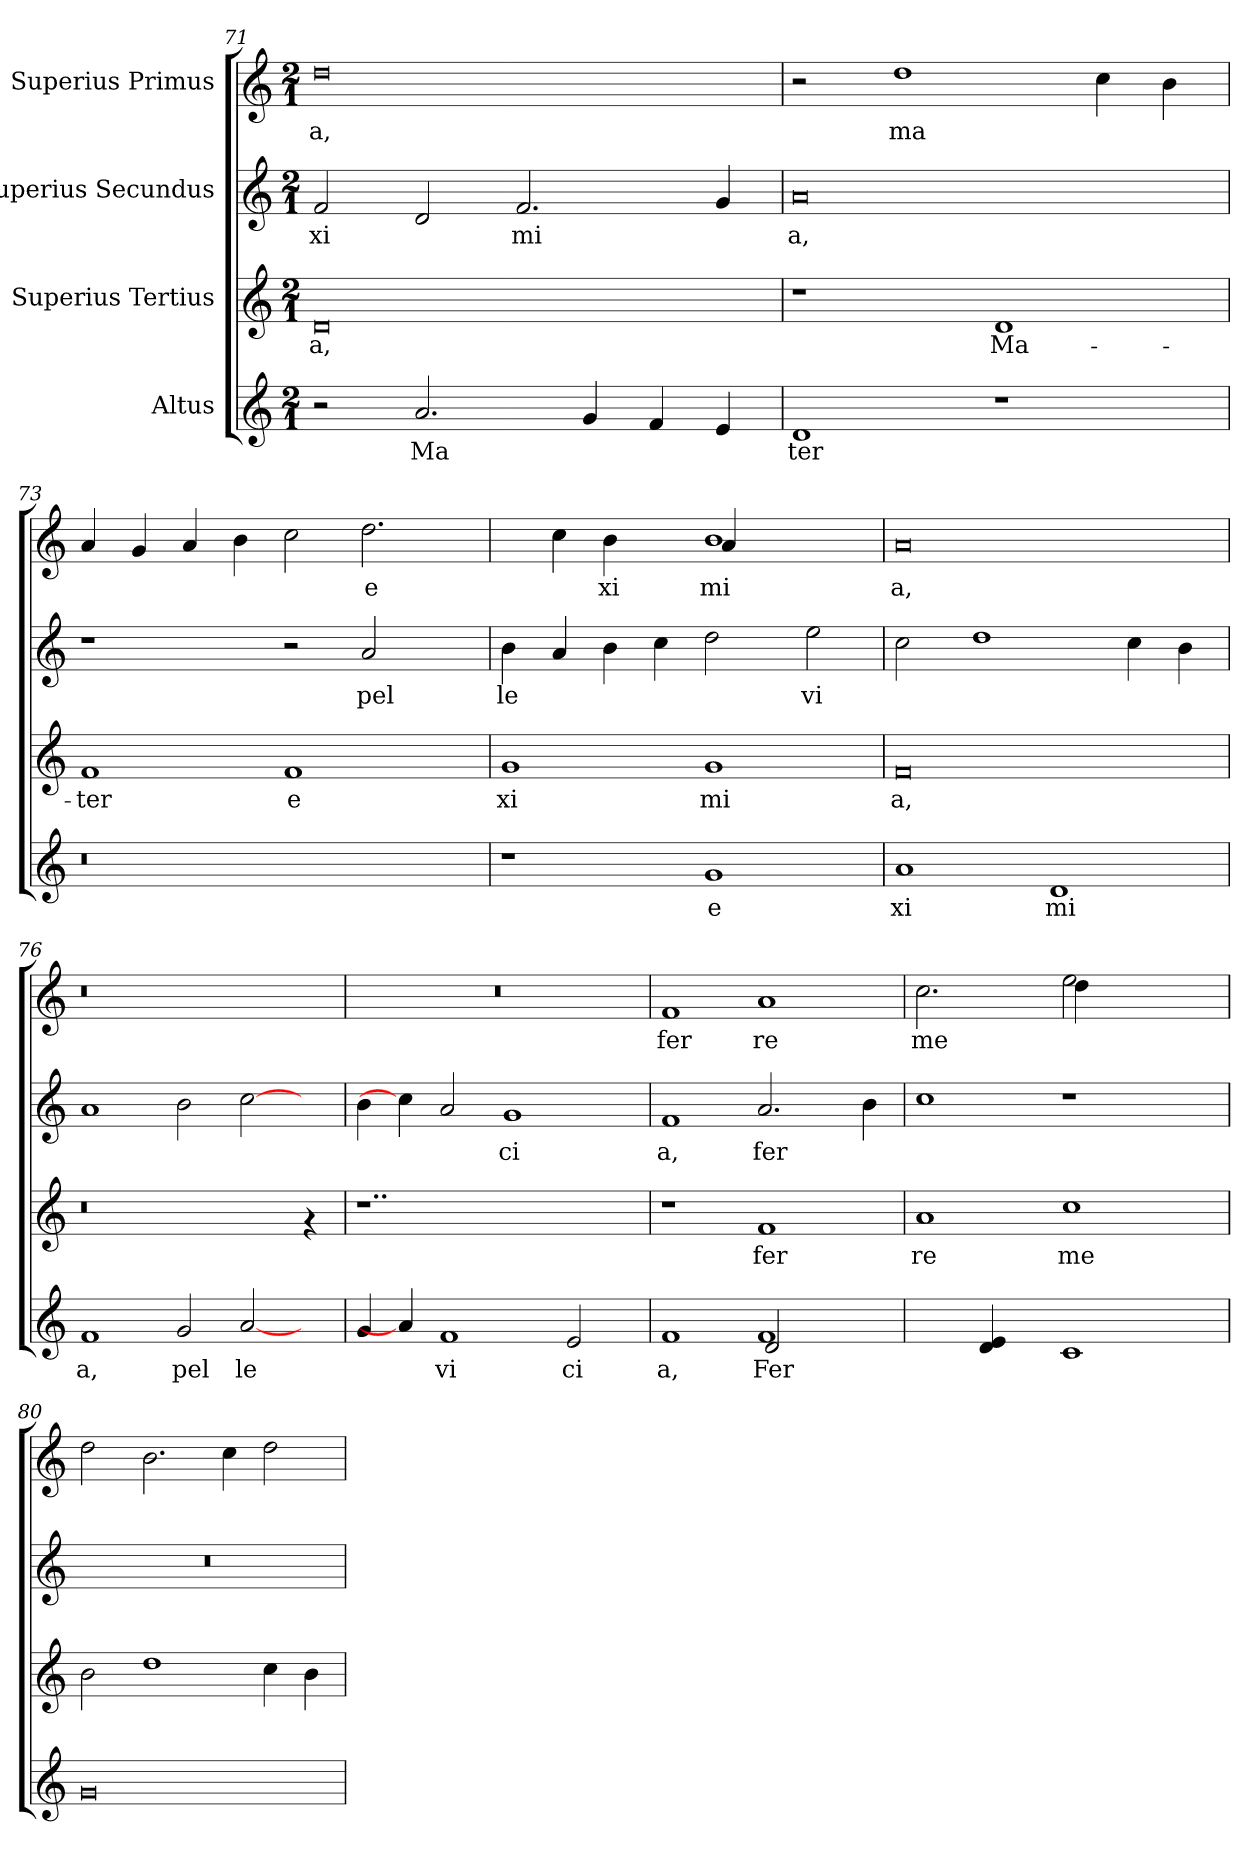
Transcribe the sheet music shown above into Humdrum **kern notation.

**kern	**text	**kern	**text	**kern	**text	**kern	**text
*part4	*part4	*part3	*part3	*part2	*part2	*part1	*part1
*staff4	*staff4	*staff3	*staff3	*staff2	*staff2	*staff1	*staff1
*I"Altus	*	*I"Superius Tertius	*	*I"Superius Secundus	*	*I"Superius Primus	*
*clefG2	*	*clefG2	*	*clefG2	*	*clefG2	*
*k[]	*	*k[]	*	*k[]	*	*k[]	*
*C:	*	*C:	*	*C:	*	*C:	*
*M2/1	*	*M2/1	*	*M2/1	*	*M2/1	*
=71	=71	=71	=71	=71	=71	=71	=71
!	!	!	!LO:LY:b:cj	!	!LO:LY:b:cj	!	!LO:LY:a:cj
2r	.	0d	-a,	2f/	xi	0dd	a,
!	!LO:LY:b:cj	!	!	!	!LO:LY:b:cj	!	!
2.a/	Ma-	.	.	2d/	.	.	.
!	!	!	!	!	!LO:LY:b:cj	!	!
.	.	.	.	2.f/	mi	.	.
!	!LO:LY:b:cj	!	!	!	!	!	!
4g/	--	.	.	.	.	.	.
!	!LO:LY:b:cj	!	!	!	!	!	!
4f/	--	.	.	.	.	.	.
!	!LO:LY:b:cj	!	!	!	!LO:LY:b:cj	!	!
4e/	--	.	.	4g/	.	.	.
=72	=72	=72	=72	=72	=72	=72	=72
!	!LO:LY:b:cj	!	!	!	!LO:LY:b:cj	!	!
1d	-ter	1r	.	0a	a,	2r	.
!	!	!	!	!	!	!	!LO:LY:a:cj
.	.	.	.	.	.	1dd	ma
!	!	!	!LO:LY:b:cj	!	!	!	!
1r	.	1d	Ma-	.	.	.	.
!	!	!	!	!	!	!	!LO:LY:a:cj
.	.	.	.	.	.	4cc\	.
!	!	!	!	!	!	!	!LO:LY:a:cj
.	.	.	.	.	.	4b\	.
!!LO:LB:g=z
=73	=73	=73	=73	=73	=73	=73	=73
!	!	!	!LO:LY:b:cj	!	!	!	!LO:LY:b:cj
0r	.	1f	-ter	1r	.	4a/	.
!	!	!	!	!	!	!	!LO:LY:b:cj
.	.	.	.	.	.	4g/	.
!	!	!	!	!	!	!	!LO:LY:b:cj
.	.	.	.	.	.	4a/	.
!	!	!	!	!	!	!	!LO:LY:b:cj
.	.	.	.	.	.	4b\	.
!	!	!	!LO:LY:b:cj	!	!	!	!
.	.	1f	e	2r	.	2cc\	.
!	!	!	!	!	!LO:LY:b:cj	!	!LO:LY:b:cj
.	.	.	.	2a/	pel	2.dd\	e
4ryy	.	4ryy	.	4ryy	.	.	.
=74	=74	=74	=74	=74	=74	=74	=74
!	!	!	!LO:LY:b:cj	!	!LO:LY:b:cj	!	!
*	*	*	*	*	*	*^	*
1r	.	1g	xi	4b\	le	4ryy	1ryy	.
!	!	!	!	!	!LO:LY:b:cj	!	!	!LO:LY:b:cj
.	.	.	.	4a/	.	4cc\	.	.
!	!	!	!	!	!LO:LY:b:cj	!	!	!LO:LY:b:cj
.	.	.	.	4b\	.	4b\	.	xi
!	!	!	!	!	!LO:LY:b:cj	!	!	!
.	.	.	.	4cc\	.	4ryy	.	.
!	!LO:LY:b:cj	!	!LO:LY:b:cj	!	!LO:LY:b:cj	!	!	!LO:LY:b:cj
1g	e	1g	mi	2dd\	.	1b	4a/	mi
.	.	.	.	.	.	.	2.ryy	.
!	!	!	!	!	!LO:LY:b:cj	!	!	!
.	.	.	.	2ee\	vi	.	.	.
*	*	*	*	*	*	*v	*v	*
=75	=75	=75	=75	=75	=75	=75	=75
!	!LO:LY:b:cj	!	!LO:LY:b:cj	!	!LO:LY:b:cj	!	!LO:LY:b:cj
1a	xi	0f	a,	2cc\	.	0a	a,
!	!	!	!	!	!LO:LY:b:cj	!	!
.	.	.	.	1dd	.	.	.
!	!LO:LY:b:cj	!	!	!	!	!	!
1d	mi	.	.	.	.	.	.
!	!	!	!	!	!LO:LY:b:cj	!	!
.	.	.	.	4cc\	.	.	.
!	!	!	!	!	!LO:LY:b:cj	!	!
.	.	.	.	4b\	.	.	.
=76	=76	=76	=76	=76	=76	=76	=76
!	!LO:LY:b:cj	!	!	!	!LO:LY:b:cj	!	!
1f	a,	0r	.	1a	.	0r	.
!	!LO:LY:b:cj	!	!	!	!LO:LY:b:cj	!	!
2g/	pel	.	.	2b\	.	.	.
!	!LO:LY:b:cj	!	!	!	!LO:LY:b:cj	!	!
[2a/	le	.	.	[2cc\	.	.	.
4ryy	.	4rf	.	4ryy	.	4ryy	.
=77	=77	=77	=77	=77	=77	=77	=77
!	!LO:LY:b:cj	!	!	!	!LO:LY:b:cj	!	!
4g/	.	1..r	.	4b\	.	0r	.
4a/]	.	.	.	4cc\]	.	.	.
!	!LO:LY:b:cj	!	!	!	!LO:LY:b:cj	!	!
1f	vi	.	.	2a/	.	.	.
!	!	!	!	!	!LO:LY:b:cj	!	!
.	.	.	.	1g	ci	.	.
!	!LO:LY:b:cj	!	!	!	!	!	!
2e/	ci	.	.	.	.	.	.
.	.	4ryy	.	.	.	.	.
=78	=78	=78	=78	=78	=78	=78	=78
!	!LO:LY:b:cj	!	!	!	!LO:LY:b:cj	!	!LO:LY:b:cj
*^	*	*	*	*	*	*	*
1f	1ryy	a,	1r	.	1f	a,	1f	fer
!	!	!LO:LY:b:cj	!	!LO:LY:b:cj	!	!LO:LY:b:cj	!	!LO:LY:b:cj
1f	2d/	Fer	1f	fer	2.a/	fer	1a	re
.	2ryy	.	.	.	.	.	.	.
!	!	!	!	!	!	!LO:LY:b:cj	!	!
.	.	.	.	.	4b\	.	.	.
*v	*v	*	*	*	*	*	*	*
=79	=79	=79	=79	=79	=79	=79	=79
!	!	!	!LO:LY:b:cj	!	!LO:LY:b:cj	!	!LO:LY:b:cj
*	*	*	*	*	*	*^	*
2ryy	.	1a	re	1cc	.	2.cc\	1ryy	me
!	!LO:LY:b:cj	!	!	!	!	!	!	!
4e/ 4d/	.	.	.	.	.	.	.	.
4ryy	.	.	.	.	.	4ryy	.	.
!	!LO:LY:b:cj	!	!LO:LY:b:cj	!	!	!	!	!LO:LY:b:cj
1c	.	1cc	me	1r	.	2ee\	4dd\	.
.	.	.	.	.	.	.	2ryy	.
.	.	.	.	.	.	2ryy	.	.
.	.	.	.	.	.	.	4ryy	.
!!LO:LB:g=z
=80	=80	=80	=80	=80	=80	=80	=80	=80
!	!LO:LY:b:cj	!	!LO:LY:b:cj	!	!	!	!	!LO:LY:b:cj
*	*	*	*	*	*	*v	*v	*
0g	.	2b\	.	0r	.	2dd\	.
!	!	!	!LO:LY:b:cj	!	!	!	!LO:LY:b:cj
.	.	1dd	.	.	.	2.b\	.
!	!	!	!	!	!	!	!LO:LY:b:cj
.	.	.	.	.	.	4cc\	.
!	!	!	!LO:LY:b:cj	!	!	!	!LO:LY:b:cj
.	.	4cc\	.	.	.	2dd\	.
!	!	!	!LO:LY:b:cj	!	!	!	!
.	.	4b\	.	.	.	.	.
=	=	=	=	=	=	=	=
*-	*-	*-	*-	*-	*-	*-	*-
